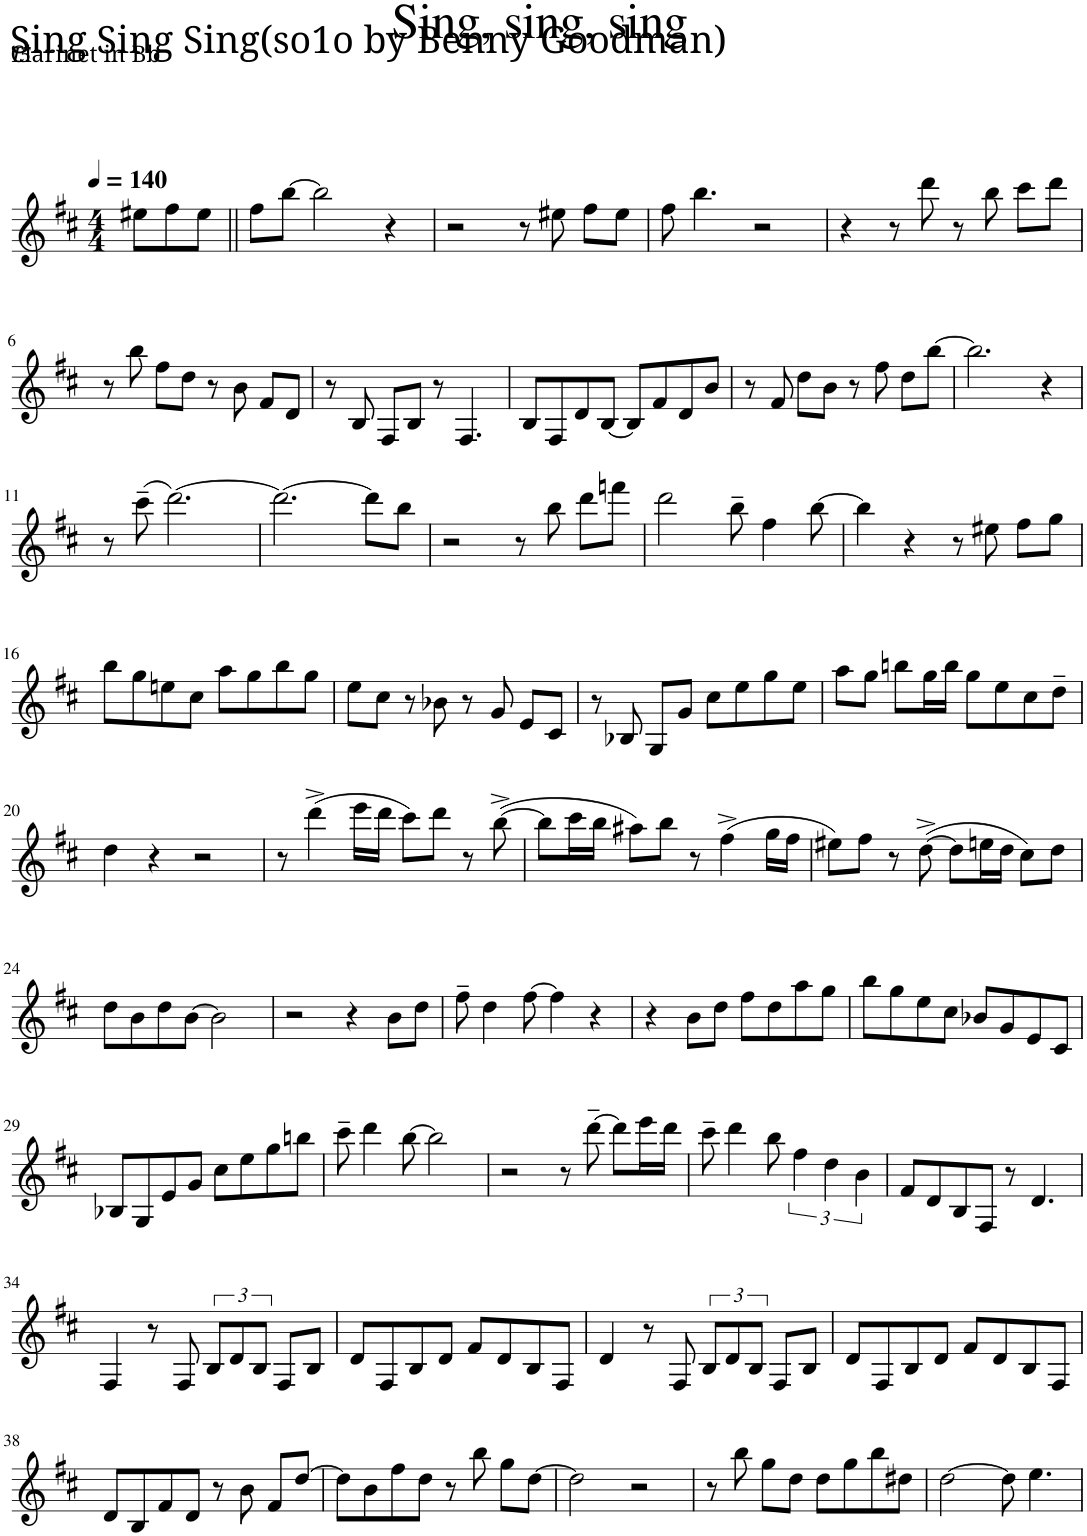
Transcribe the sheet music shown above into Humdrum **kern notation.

**kern
*part1
*staff1
*I"Clarinette en Sib
*I'Clar. Sib
*clefG2
*ITrd1c2
*k[f#c#]
*M4/4
*MM140
=1
8ee#X\L
8ff#\
8ee#\J
=2||
8ff#\L
[8bb\J
2bb\]
4r
=3
2r
8r
8ee#X\
8ff#\L
8ee#\J
=4
8ff#\
4.bb\
2r
=5
4r
8r
8ddd\
8r
8bb\
8ccc#\L
8ddd\J
!!LO:LB:g=z
=6
8r
8bb\
8ff#\L
8dd\J
8r
8b\
8f#/L
8d/J
=7
8r
8B/
8F#/L
8B/J
8r
4.F#/
=8
8B/L
8F#/
8d/
[8B/J
8B/L]
8f#/
8d/
8b/J
=9
8r
8f#/
8dd\L
8b\J
8r
8ff#\
8dd\L
[8bb\J
=10
2.bb\]
4r
!!LO:LB:g=z
=11
8r
(8ccc#~\
[2.ddd\)
=12
2.ddd\_
8ddd\L]
8bb\J
=13
2r
8r
8bb\
8ddd\L
8fffn\J
=14
2ddd\
8bb~\
4ff#\
[8bb\
=15
4bb\]
4r
8r
8ee#X\
8ff#\L
8gg\J
!!LO:LB:g=z
=16
8bb\L
8gg\
8een\
8cc#\J
8aa\L
8gg\
8bb\
8gg\J
=17
8ee\L
8cc#\J
8r
8b-X\
8r
8g/
8e/L
8c#/J
=18
8r
8B-X/
8G/L
8g/J
8cc#\L
8ee\
8gg\
8ee\J
=19
8aa\L
8gg\J
8bbn\L
16gg\L
16bb\JJ
8gg\L
8ee\
8cc#\
8dd~\J
!!LO:LB:g=z
=20
4dd\
4r
2r
=21
8r
(4ddd^\
16eee\LL
16ddd\JJ
8ccc#\L)
8ddd\J
8r
([8bb^\
=22
8bb\L]
16ccc#\L
16bb\JJ
8aa#X\L)
8bb\J
8r
(4ff#^\
16gg\LL
16ff#\JJ
=23
8ee#X\L)
8ff#\J
8r
([8dd^\
8dd\L]
16een\L
16dd\JJ
8cc#\L)
8dd\J
!!LO:LB:g=z
=24
8dd\L
8b\
8dd\
[8b\J
2b\]
=25
2r
4r
8b\L
8dd\J
=26
8ff#~\
4dd\
[8ff#\
4ff#\]
4r
=27
4r
8b\L
8dd\J
8ff#\L
8dd\
8aa\
8gg\J
=28
8bb\L
8gg\
8ee\
8cc#\J
8b-X/L
8g/
8e/
8c#/J
!!LO:LB:g=z
=29
8B-X/L
8G/
8e/
8g/J
8cc#\L
8ee\
8gg\
8bbn\J
=30
8ccc#~\
4ddd\
[8bb\
2bb\]
=31
2r
8r
[8ddd~\
8ddd\L]
16eee\L
16ddd\JJ
=32
8ccc#~\
4ddd\
8bb\
6ff#\
6dd\
6b\
=33
8f#/L
8d/
8B/
8F#/J
8r
4.d/
!!LO:LB:g=z
=34
4F#/
8r
8F#/
12B/L
12d/
12B/J
8F#/L
8B/J
=35
8d/L
8F#/
8B/
8d/J
8f#/L
8d/
8B/
8F#/J
=36
4d/
8r
8F#/
12B/L
12d/
12B/J
8F#/L
8B/J
=37
8d/L
8F#/
8B/
8d/J
8f#/L
8d/
8B/
8F#/J
!!LO:LB:g=z
=38
8d/L
8B/
8f#/
8d/J
8r
8b\
8f#/L
[8dd/J
=39
8dd\L]
8b\
8ff#\
8dd\J
8r
8bb\
8gg\L
[8dd\J
=40
2dd\]
2r
=41
8r
8bb\
8gg\L
8dd\J
8dd\L
8gg\
8bb\
8dd#X\J
=42
[2dd\
8dd\]
4.ee\
=
*-
